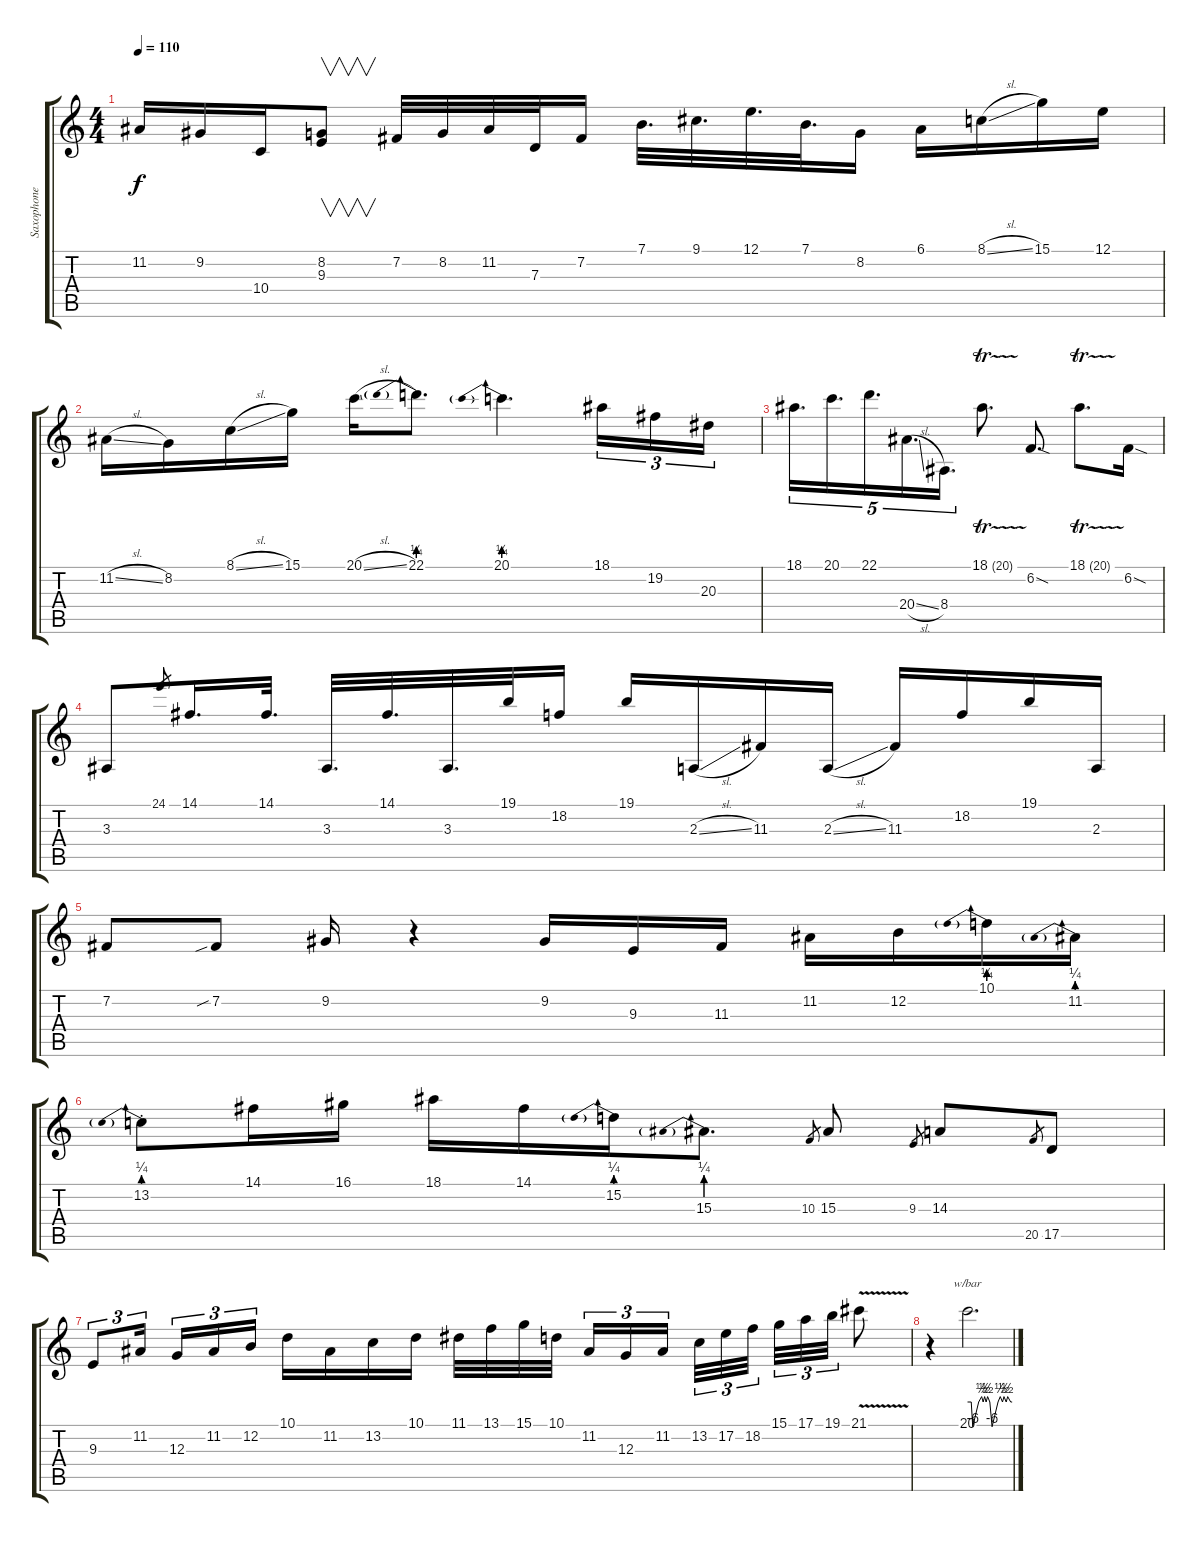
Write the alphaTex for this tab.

\track ("Saxophone" "Saxophone") {instrument altosax}
\staff {score tabs}
\tuning (E4 B3 G3 D3 A2 E2) {hide}
\ts (4 4)
\tempo 110
\clef g2
\ks c
11.2.16{dy f} 9.2.16 10.4.16 (8.2 9.3).8{v} 7.2.32 8.2.32 11.2.32 7.3.32 7.2.16 7.1.32{d} 9.1.32{d} 12.1.32{d} 7.1.32{d} 8.2.16 6.1.16 8.1{sl}.16 15.1.16 12.1.16 |
11.2{sl}.16 8.2.16 8.1{sl}.16 15.1.16 20.1{sl}.16 22.1{be (prebend 0 1 60 1)}.8{d} 20.1{be (prebend 0 1 60 1)}.4{d} 18.1.16{tu (3 2)} 19.2.16{tu (3 2)} 20.3.16{tu (3 2)} |
18.1.16{d tu (5 4)} 20.1.16{d tu (5 4)} 22.1.16{d tu (5 4)} 20.4{sl}.16{d tu (5 4)} 8.4.16{d tu (5 4)} 18.1{tr (20 32)}.8{d} 6.2{sod}.8{d} 18.1{tr (20 32)}.8{d} 6.2{sod}.16 |
3.3.8 24.1.8{gr} 14.1.16{d} 14.1.32{d} 3.3.32{d} 14.1.32{d} 3.3.32{d} 19.1.32 18.2.16 19.1.16 2.3{sl}.16 11.3.16 2.3{sl}.16 11.3.16 18.2.16 19.1.16 2.3.16 |
7.2.8 7.2{sib}.8 9.2.16 r.4 9.2.16 9.3.16 11.3.16 11.2.16 12.2.16 10.1{be (prebend 0 1 60 1)}.16 11.2{be (prebend 0 1 60 1)}.16 |
13.2{be (prebend 0 1 60 1) st}.8 14.1.16 16.1.16 18.1.16 14.1.16 15.2{be (prebend 0 1 60 1)}.16 15.3{be (prebend 0 1 60 1)}.8{d} 10.3.8{gr} 15.3.8 9.3.8{gr} 14.3.8 20.5.8{gr} 17.5.8 |
9.3.8{tu (3 2)} 11.2.16{tu (3 2) beam splitsecondary} 12.3.16{tu (3 2)} 11.2.16{tu (3 2)} 12.2.16{tu (3 2)} 10.1.16 11.2.16 13.2.16 10.1.16 11.1.32 13.1.32 15.1.32 10.1.32{beam splitsecondary} 11.2.16{tu (3 2)} 12.3.16{tu (3 2)} 11.2.16{tu (3 2)} 13.2.32{tu (3 2)} 17.2.32{tu (3 2)} 18.2.32{tu (3 2) beam splitsecondary} 15.1.32{tu (3 2)} 17.1.32{tu (3 2)} 19.1.32{tu (3 2)} 21.1{v}.8 |
r.4 20.1.2{d tbe (custom default 0 0 5 0 7 -24 15 0 19 2 21 0 23 2 25 0 27 2 30 0 33 -24 41 0 44 2 47 0 49 2 52 0 54 2 58 0 60 0)}
